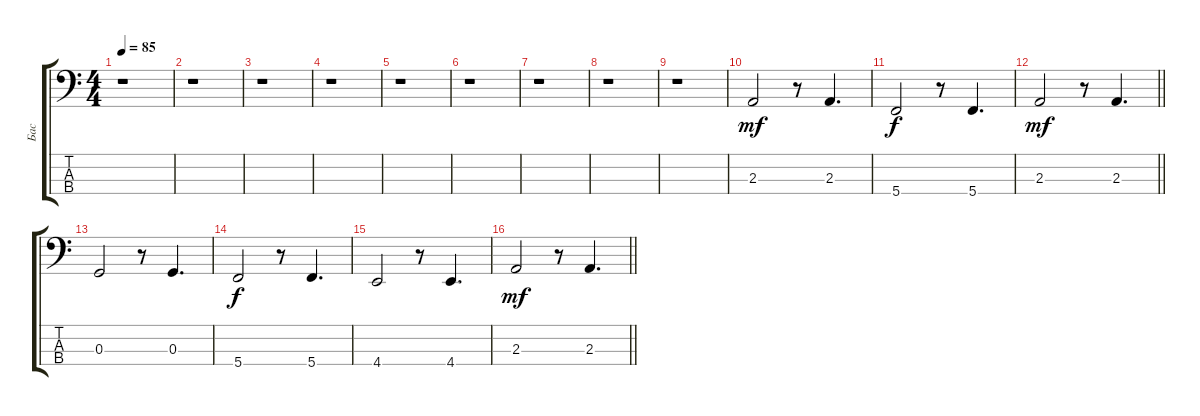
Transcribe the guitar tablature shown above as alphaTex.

\track ("Бас" "Бас") {instrument electricbassfinger}
\staff {score tabs}
\tuning (F2 C2 G1 C1) {hide}
\ts (4 4)
\tempo 85
\clef f4
\ks c
r.1{dy f} |
r.1 |
r.1 |
r.1 |
r.1 |
r.1 |
r.1 |
r.1 |
r.1 |
2.3.2{dy mf} r.8 2.3.4{d} |
5.4.2{dy f} r.8 5.4.4{d} |
\barLineRight lightlight
2.3.2{dy mf} r.8 2.3.4{d} |
0.3.2 r.8 0.3.4{d} |
5.4.2{dy f} r.8 5.4.4{d} |
4.4.2 r.8 4.4.4{d} |
\barLineRight lightlight
2.3.2{dy mf} r.8 2.3.4{d}
